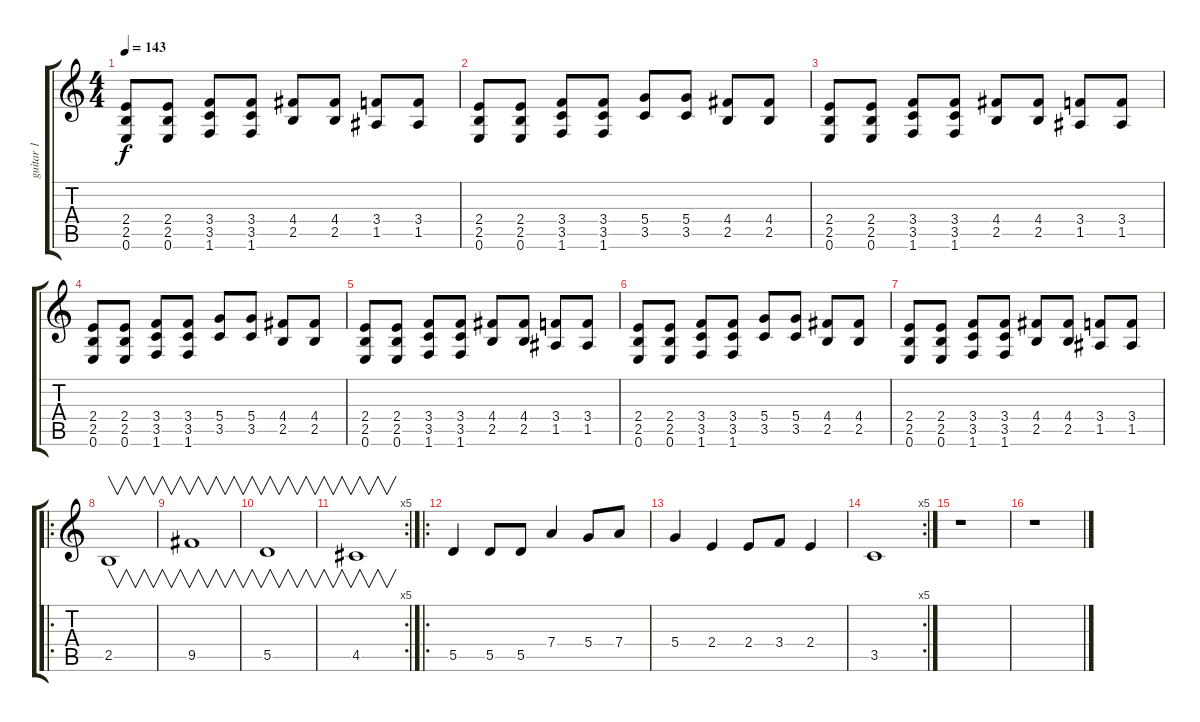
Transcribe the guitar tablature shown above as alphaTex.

\track ("guitar 1" "guitar 1") {instrument distortionguitar}
\staff {score tabs}
\tuning (E4 B3 G3 D3 A2 E2) {hide}
\ts (4 4)
\tempo 143
\clef g2
\ks c
(2.4 2.5 0.6).8{dy f} (2.4 2.5 0.6).8 (3.4 3.5 1.6).8 (3.4 3.5 1.6).8 (4.4 2.5).8 (4.4 2.5).8 (3.4 1.5).8 (3.4 1.5).8 |
(2.4 2.5 0.6).8 (2.4 2.5 0.6).8 (3.4 3.5 1.6).8 (3.4 3.5 1.6).8 (5.4 3.5).8 (5.4 3.5).8 (4.4 2.5).8 (4.4 2.5).8 |
(2.4 2.5 0.6).8 (2.4 2.5 0.6).8 (3.4 3.5 1.6).8 (3.4 3.5 1.6).8 (4.4 2.5).8 (4.4 2.5).8 (3.4 1.5).8 (3.4 1.5).8 |
(2.4 2.5 0.6).8 (2.4 2.5 0.6).8 (3.4 3.5 1.6).8 (3.4 3.5 1.6).8 (5.4 3.5).8 (5.4 3.5).8 (4.4 2.5).8 (4.4 2.5).8 |
(2.4 2.5 0.6).8 (2.4 2.5 0.6).8 (3.4 3.5 1.6).8 (3.4 3.5 1.6).8 (4.4 2.5).8 (4.4 2.5).8 (3.4 1.5).8 (3.4 1.5).8 |
(2.4 2.5 0.6).8 (2.4 2.5 0.6).8 (3.4 3.5 1.6).8 (3.4 3.5 1.6).8 (5.4 3.5).8 (5.4 3.5).8 (4.4 2.5).8 (4.4 2.5).8 |
(2.4 2.5 0.6).8 (2.4 2.5 0.6).8 (3.4 3.5 1.6).8 (3.4 3.5 1.6).8 (4.4 2.5).8 (4.4 2.5).8 (3.4 1.5).8 (3.4 1.5).8 |
\ro
2.5.1{v} |
9.5.1{v} |
5.5.1{v} |
\rc 5
4.5.1{v} |
\ro
5.5.4 5.5.8 5.5.8 7.4.4 5.4.8 7.4.8 |
5.4.4 2.4.4 2.4.8 3.4.8 2.4.4 |
\rc 5
3.5.1 |
r.1 |
r.1
